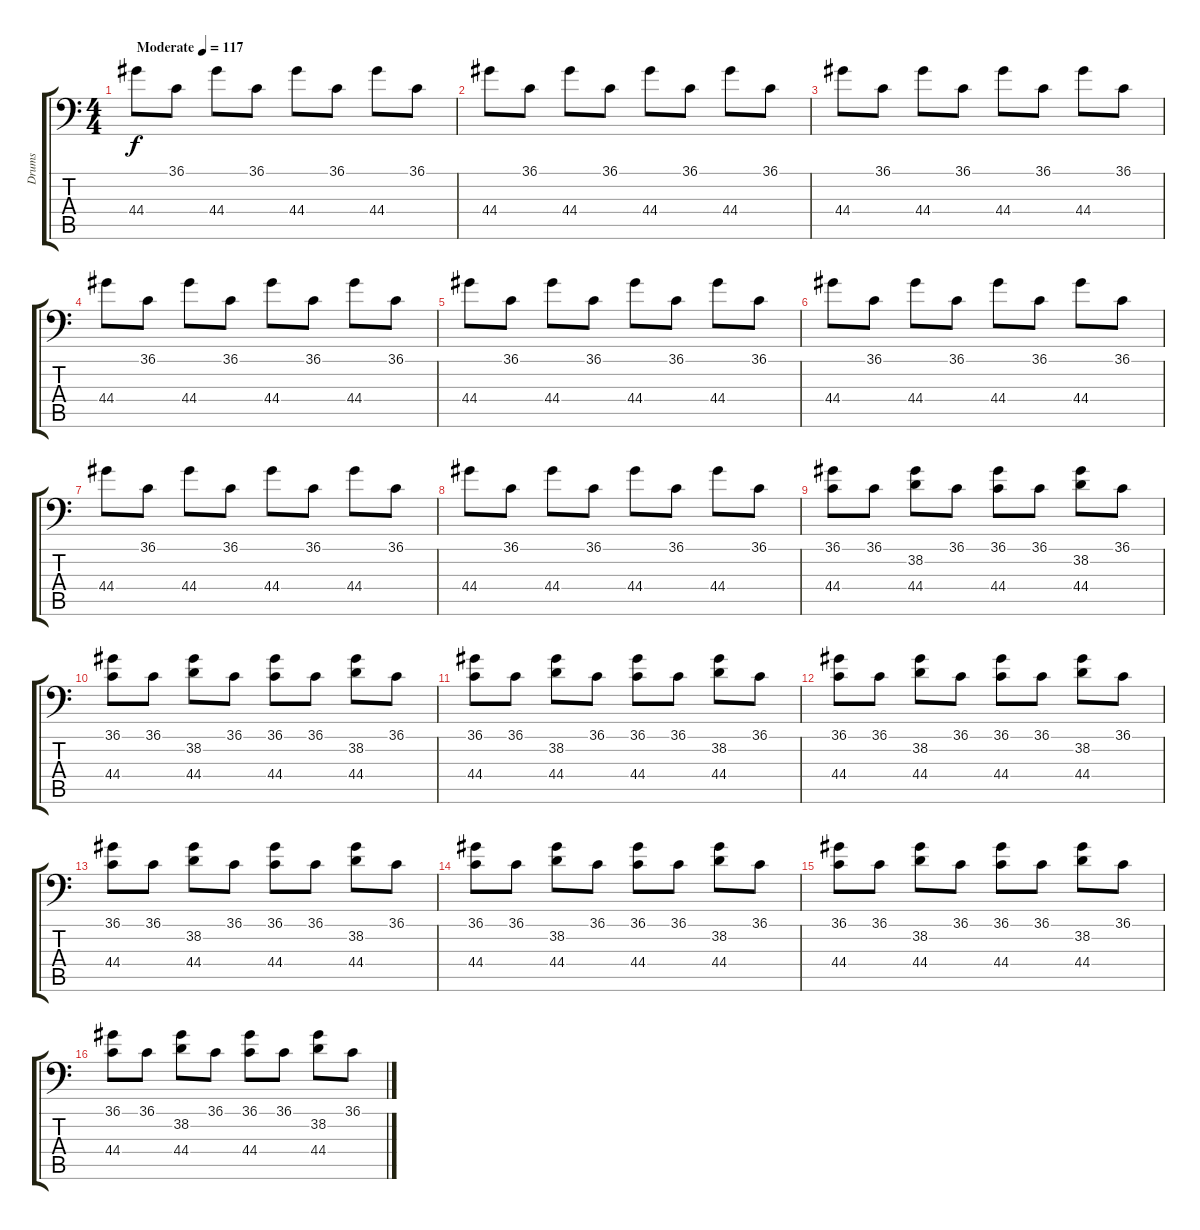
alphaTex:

\track ("Drums" "Drums") {instrument acousticgrandpiano}
\staff {score tabs}
\tuning (C-1 C-1 C-1 C-1 C-1 C-1) {hide}
\ts (4 4)
\tempo (117 "Moderate")
\clef f4
\ks c
44.4.8{dy f instrument acousticgrandpiano} 36.1.8 44.4.8 36.1.8 44.4.8 36.1.8 44.4.8 36.1.8 |
44.4.8 36.1.8 44.4.8 36.1.8 44.4.8 36.1.8 44.4.8 36.1.8 |
44.4.8 36.1.8 44.4.8 36.1.8 44.4.8 36.1.8 44.4.8 36.1.8 |
44.4.8 36.1.8 44.4.8 36.1.8 44.4.8 36.1.8 44.4.8 36.1.8 |
44.4.8 36.1.8 44.4.8 36.1.8 44.4.8 36.1.8 44.4.8 36.1.8 |
44.4.8 36.1.8 44.4.8 36.1.8 44.4.8 36.1.8 44.4.8 36.1.8 |
44.4.8 36.1.8 44.4.8 36.1.8 44.4.8 36.1.8 44.4.8 36.1.8 |
44.4.8 36.1.8 44.4.8 36.1.8 44.4.8 36.1.8 44.4.8 36.1.8 |
(36.1 44.4).8 36.1.8 (38.2 44.4).8 36.1.8 (36.1 44.4).8 36.1.8 (38.2 44.4).8 36.1.8 |
(36.1 44.4).8 36.1.8 (38.2 44.4).8 36.1.8 (36.1 44.4).8 36.1.8 (38.2 44.4).8 36.1.8 |
(36.1 44.4).8 36.1.8 (38.2 44.4).8 36.1.8 (36.1 44.4).8 36.1.8 (38.2 44.4).8 36.1.8 |
(36.1 44.4).8 36.1.8 (38.2 44.4).8 36.1.8 (36.1 44.4).8 36.1.8 (38.2 44.4).8 36.1.8 |
(36.1 44.4).8 36.1.8 (38.2 44.4).8 36.1.8 (36.1 44.4).8 36.1.8 (38.2 44.4).8 36.1.8 |
(36.1 44.4).8 36.1.8 (38.2 44.4).8 36.1.8 (36.1 44.4).8 36.1.8 (38.2 44.4).8 36.1.8 |
(36.1 44.4).8 36.1.8 (38.2 44.4).8 36.1.8 (36.1 44.4).8 36.1.8 (38.2 44.4).8 36.1.8 |
(36.1 44.4).8 36.1.8 (38.2 44.4).8 36.1.8 (36.1 44.4).8 36.1.8 (38.2 44.4).8 36.1.8
